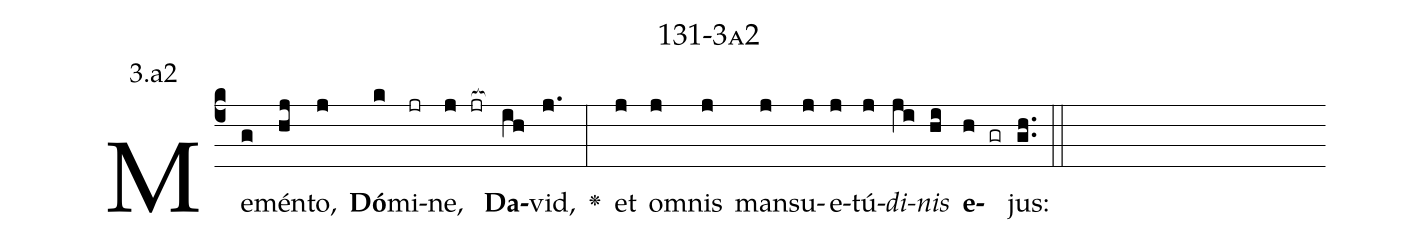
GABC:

name: 131-3a2;
annotation: 3.a2;
%%
(c4)Me(g)mén(hj)to,(j) <b>Dó</b>(k)mi(jr)ne,(j jr[ocb:1{]) <b>Da</b>(ih[ocb:0}])vid,(j.) <v>\greheightstar</v>(:) et(j) om(j)nis(j) man(j)su(j)e(j)tú(j)<i>di</i>(ji)<i>nis</i>(hi) <b>e</b>(h gr)jus:(gh..) (::)


%E(j) u(j) o(ji) u(hi) a(h) e.(gh..) (::)
